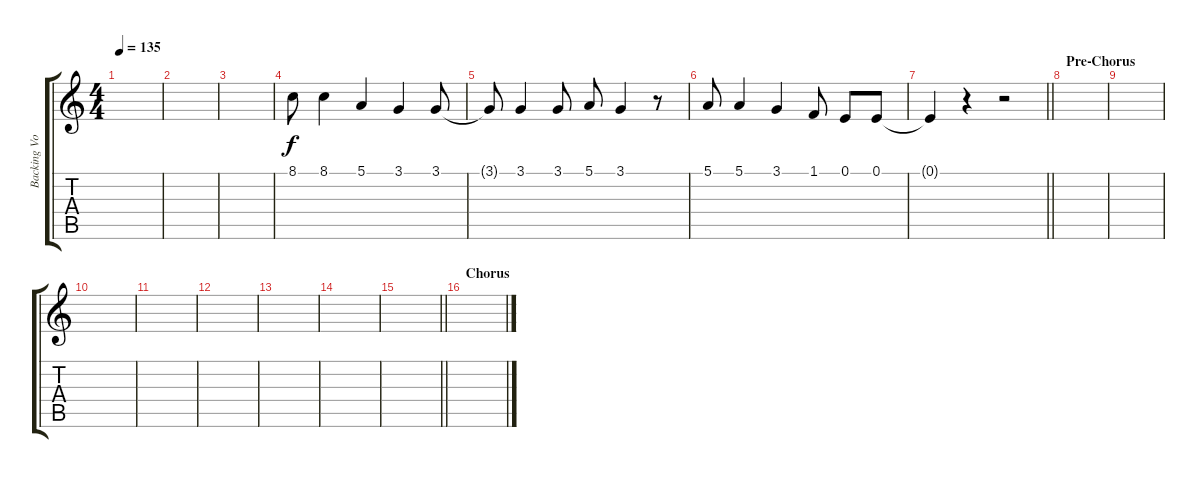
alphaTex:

\track ("Backing Vocals" "Backing Vo") {instrument clarinet}
\staff {score tabs}
\tuning (E4 B3 G3 D3 A2 E2) {hide}
\ts (4 4)
\tempo 135
\clef g2
\ks c
|
|
|
8.1.8 8.1.4 5.1.4 3.1.4 3.1.8 |
3.1{t}.8 3.1.4 3.1.8 5.1.8 3.1.4 r.8 |
5.1.8 5.1.4 3.1.4 1.1.8 0.1.8 0.1.8 |
\barLineRight lightlight
0.1{t}.4 r.4 r.2 |
\section ("" "Pre-Chorus")
|
|
|
|
|
|
|
\barLineRight lightlight
|
\section ("" "Chorus")
